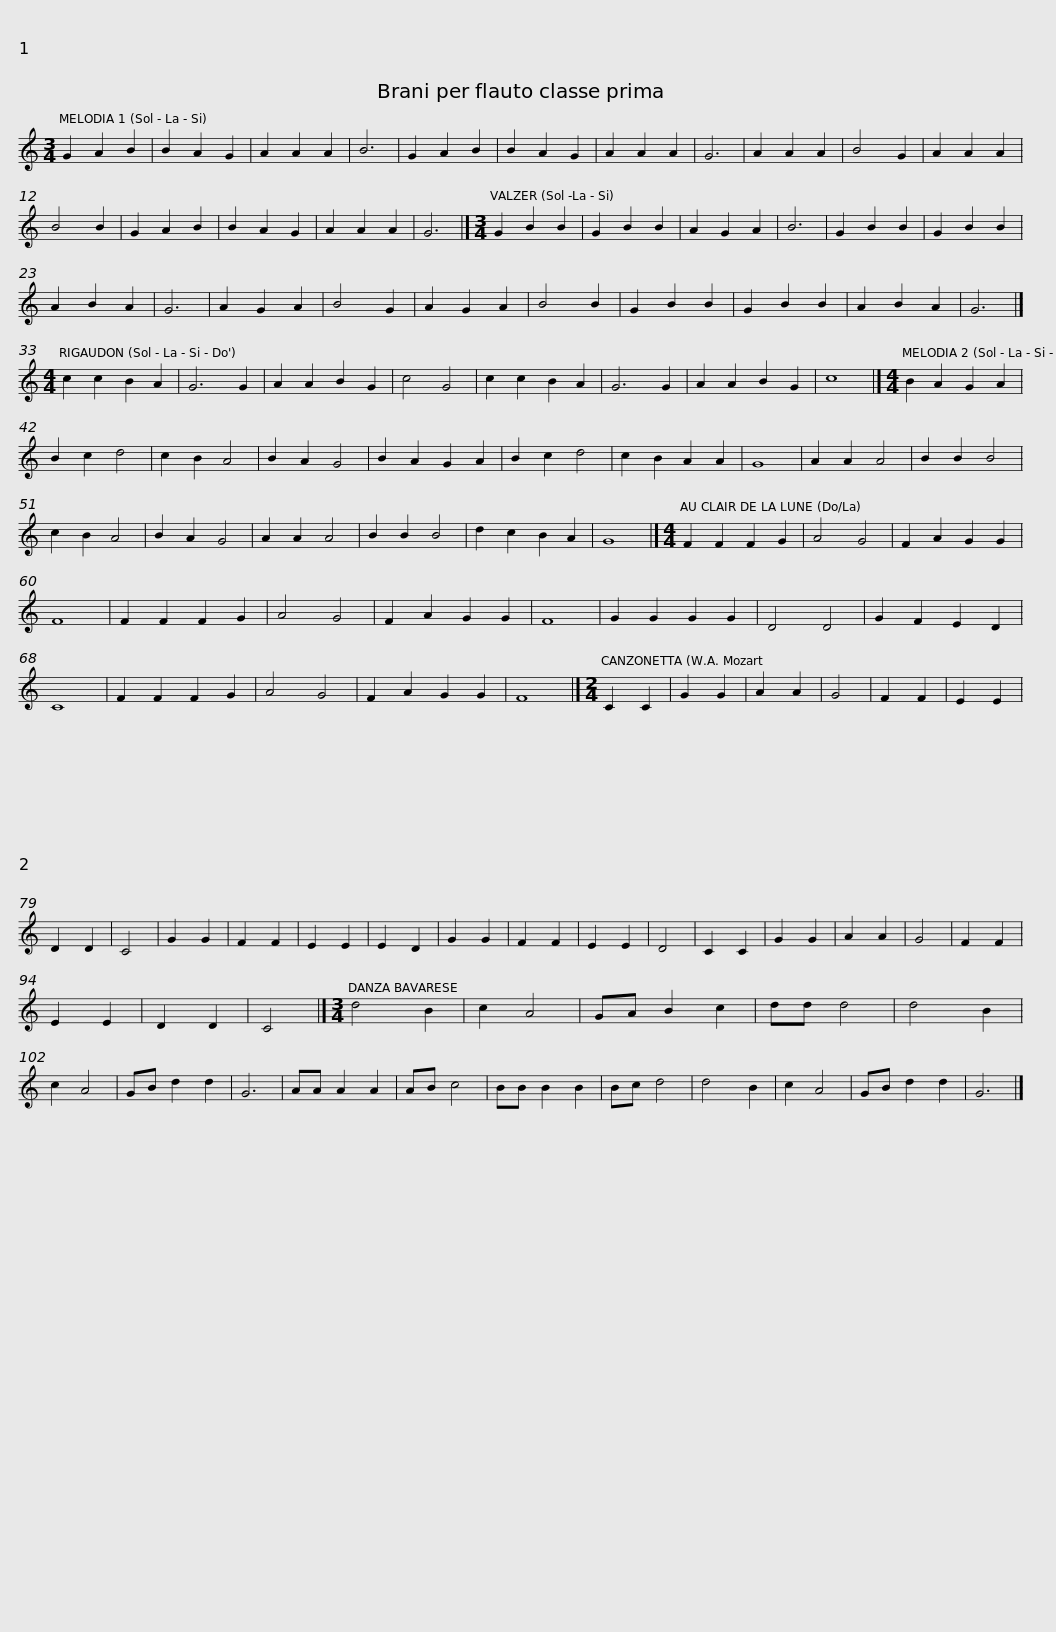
X:1
L:1/8
M:3/4
I:linebreak $
K:C
V:1 treble
V:1
 G2 A2 B2 | B2 A2 G2 | A2 A2 A2 | B6 | G2 A2 B2 | %5
 B2 A2 G2 | A2 A2 A2 | G6 |$ A2 A2 A2 | B4 G2 | %10
 A2 A2 A2 | B4 B2 | G2 A2 B2 | B2 A2 G2 | A2 A2 A2 | %15
 G6 |]$[M:3/4] G2 B2 B2 | G2 B2 B2 | A2 G2 A2 | B6 | %20
 G2 B2 B2 | G2 B2 B2 | A2 B2 A2 | G6 |$ A2 G2 A2 | %25
 B4 G2 | A2 G2 A2 | B4 B2 | G2 B2 B2 | G2 B2 B2 | %30
 A2 B2 A2 | G6 |]$[M:4/4] c2 c2 B2 A2 | G6 G2 | A2 A2 B2 G2 | %35
 c4 G4 | c2 c2 B2 A2 | G6 G2 | A2 A2 B2 G2 | c8 |]$ %40
[M:4/4] B2 A2 G2 A2 | B2 c2 d4 | c2 B2 A4 | B2 A2 G4 | B2 A2 G2 A2 | %45
 B2 c2 d4 | c2 B2 A2 A2 | G8 |$ A2 A2 A4 | B2 B2 B4 | %50
 c2 B2 A4 | B2 A2 G4 | A2 A2 A4 | B2 B2 B4 | d2 c2 B2 A2 | %55
 G8 |]$[M:4/4] F2 F2 F2 G2 | A4 G4 | F2 A2 G2 G2 | F8 | %60
 F2 F2 F2 G2 | A4 G4 | F2 A2 G2 G2 | F8 |$ G2 G2 G2 G2 | %65
 D4 D4 | G2 F2 E2 D2 | C8 | F2 F2 F2 G2 | A4 G4 | %70
 F2 A2 G2 G2 | F8 |]$[M:2/4] C2 C2 | G2 G2 | A2 A2 | %75
 G4 | F2 F2 | E2 E2 | D2 D2 | C4 | %80
 G2 G2 | F2 F2 | E2 E2 | E2 D2 | G2 G2 | %85
 F2 F2 | E2 E2 | D4 |$ C2 C2 | G2 G2 | %90
 A2 A2 | G4 | F2 F2 | E2 E2 | D2 D2 | %95
 C4 |][M:3/4] d4 B2 | c2 A4 | GA B2 c2 | dd d4 | %100
 d4 B2 | c2 A4 | GB d2 d2 | G6 | AA A2 A2 | %105
 AB c4 |$ BB B2 B2 | Bc d4 | d4 B2 | c2 A4 | %110
 GB d2 d2 | G6 |] %112
